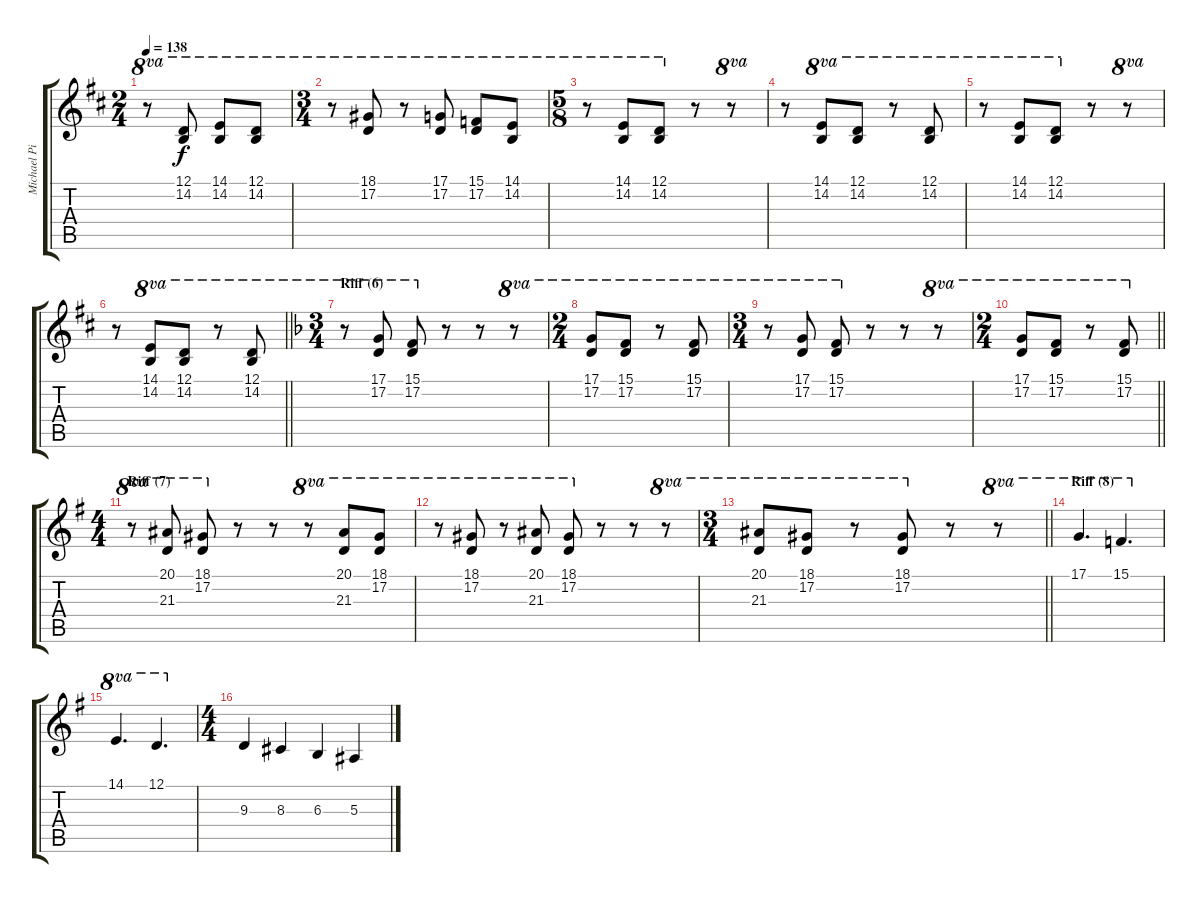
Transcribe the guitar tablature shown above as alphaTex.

\track ("Michael Pinnella (keyboard)" "Michael Pi") {instrument stringensemble1}
\staff {score tabs}
\tuning (D4 A3 F3 C3 G2 D2) {hide}
\ts (2 4)
\tempo 138
\clef g2
\ks bminor
r.8{ot 8va dy f} (12.1 14.2).8{ot 8va} (14.1 14.2).8{ot 8va} (12.1 14.2).8{ot 8va} |
\ts (3 4)
r.8{ot 8va} (18.1 17.2).8{ot 8va} r.8{ot 8va} (17.1 17.2).8{ot 8va} (15.1 17.2).8{ot 8va} (14.1 14.2).8{ot 8va} |
\ts (5 8)
r.8{ot 8va} (14.1 14.2).8{ot 8va} (12.1 14.2).8{ot 8va} r.8 r.8{ot 8va} |
r.8 (14.1 14.2).8{ot 8va} (12.1 14.2).8{ot 8va} r.8{ot 8va} (12.1 14.2).8{ot 8va} |
r.8{ot 8va} (14.1 14.2).8{ot 8va} (12.1 14.2).8{ot 8va} r.8 r.8{ot 8va} |
\barLineRight lightlight
r.8 (14.1 14.2).8{ot 8va} (12.1 14.2).8{ot 8va} r.8{ot 8va} (12.1 14.2).8{ot 8va} |
\ts (3 4)
\section ("" "Riff (6)")
\ks dminor
r.8{ot 8va} (17.1 17.2).8{ot 8va} (15.1 17.2).8{ot 8va} r.8 r.8 r.8{ot 8va} |
\ts (2 4)
(17.1 17.2).8{ot 8va} (15.1 17.2).8{ot 8va} r.8{ot 8va} (15.1 17.2).8{ot 8va} |
\ts (3 4)
r.8{ot 8va} (17.1 17.2).8{ot 8va} (15.1 17.2).8{ot 8va} r.8 r.8 r.8{ot 8va} |
\ts (2 4)
\barLineRight lightlight
(17.1 17.2).8{ot 8va} (15.1 17.2).8{ot 8va} r.8{ot 8va} (15.1 17.2).8{ot 8va} |
\ts (4 4)
\section ("" "Riff (7)")
\ks eminor
r.8{ot 8va} (20.1 21.3).8{ot 8va} (18.1 17.2).8{ot 8va} r.8 r.8 r.8{ot 8va} (20.1 21.3).8{ot 8va} (18.1 17.2).8{ot 8va} |
r.8{ot 8va} (18.1 17.2).8{ot 8va} r.8{ot 8va} (20.1 21.3).8{ot 8va} (18.1 17.2).8{ot 8va} r.8 r.8 r.8{ot 8va} |
\ts (3 4)
\barLineRight lightlight
(20.1 21.3).8{ot 8va} (18.1 17.2).8{ot 8va} r.8{ot 8va} (18.1 17.2).8{ot 8va} r.8 r.8{ot 8va} |
\section ("" "Riff (8)")
17.1.4{d ot 8va} 15.1.4{d ot 8va} |
14.1.4{d ot 8va} 12.1.4{d ot 8va} |
\ts (4 4)
9.3.4 8.3.4 6.3.4 5.3.4
